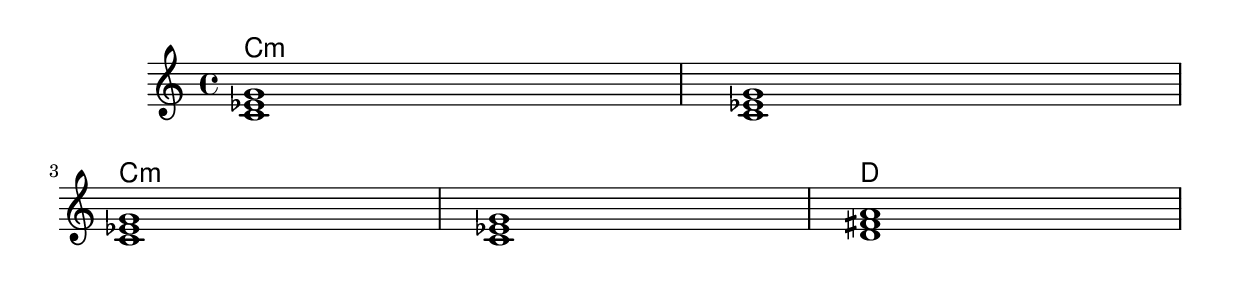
%% Do not edit this file; it is auto-generated from LSR http://lsr.dsi.unimi.it
%% This file is in the public domain.
\version "2.13.1"

\header {
  lsrtags = "chords"

%% Translation of GIT committish: 7e2910d2bc6167b10cfe328eb17a5f710f2a515a
  texidoces = "
Se pueden imprimir los acordes exclusivamente al comienzo de las
líneas y cuando cambia el acorde.

"
  doctitlees = "Imprimir los acordes cuando se produce un cambio"

%% Translation of GIT committish: 33f623301a41fcc53efadf96bca1c72834763415
  texidocde = "
Akkordsymbole können so eingestellt werden, dass sie nur zu Beginn der Zeile
und bei Akkordwechseln angezeigt werden.

"
  doctitlede = "Akkordsymbole bei Wechsel anzeigen"

  texidoc = "
Chord names can be displayed only at the start of lines and when the
chord changes.

"
  doctitle = "Showing chords at changes"
} % begin verbatim

harmonies = \chordmode {
  c1:m c:m \break c:m c:m d
}
<<
  \new ChordNames {
    \set chordChanges = ##t
    \harmonies
  }
  \new Staff {
    \relative c' { \harmonies }
  }
>>

